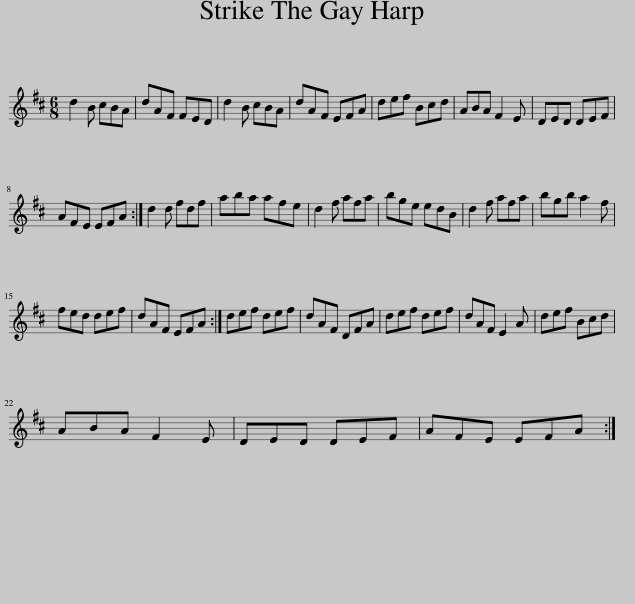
X:1
L:1/8
M:6/8
I:linebreak $
K:D
V:1 treble
V:1
 d2 B cBA | dAF FED | d2 B cBA | dAF EFA | def Bcd | %5
 ABA F2 E | DED DEF |$ AFE EFA :| d2 d fdf | aba afe | %10
 d2 f afa | bge edB | d2 f afa | bgb a2 f |$ fed def | %15
 dAF EFA :| def def | dAF DFA | def def | dAF E2 A | %20
 def Bcd |$ ABA F2 E | DED DEF | AFE EFA :| %24
